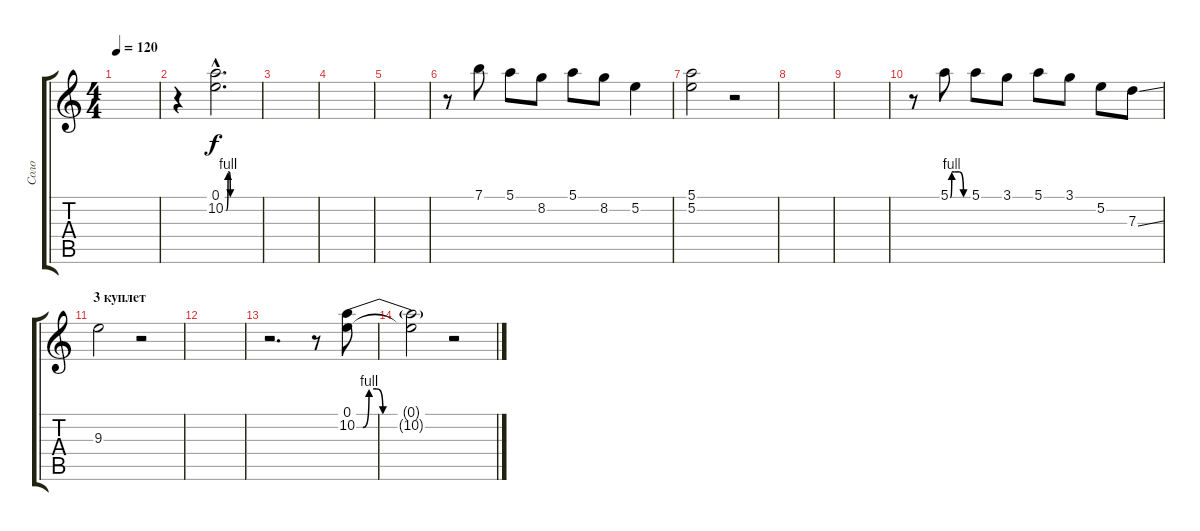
\track ("Соло" "Соло") {instrument electricguitarjazz}
\staff {score tabs}
\tuning (E4 B3 G3 D3 A2 E2) {hide}
\ts (4 4)
\tempo 120
\clef g2
\ks c
|
r.4 (0.1{hac} 10.2{be (custom 0 0 2 0 5 4 7 4 9 0 60 0) hac}).2{d} |
|
|
|
r.8 7.1.8 5.1.8 8.2.8 5.1.8 8.2.8 5.2.4 |
(5.1 5.2).2 r.2 |
|
|
r.8 5.1{be (custom 0 0 5 4 15 4 30 4 45 0 60 0)}.8 5.1.8 3.1.8 5.1.8 3.1.8 5.2.8 7.3{ss}.8 |
\section ("" "3 куплет")
9.3.2 r.2 |
|
r.2{d} r.8 (0.1 10.2{be (custom 0 0 4 0 8 4 13 4 17 0 60 0)}).8 |
(0.1{t} 10.2{t}).2 r.2
